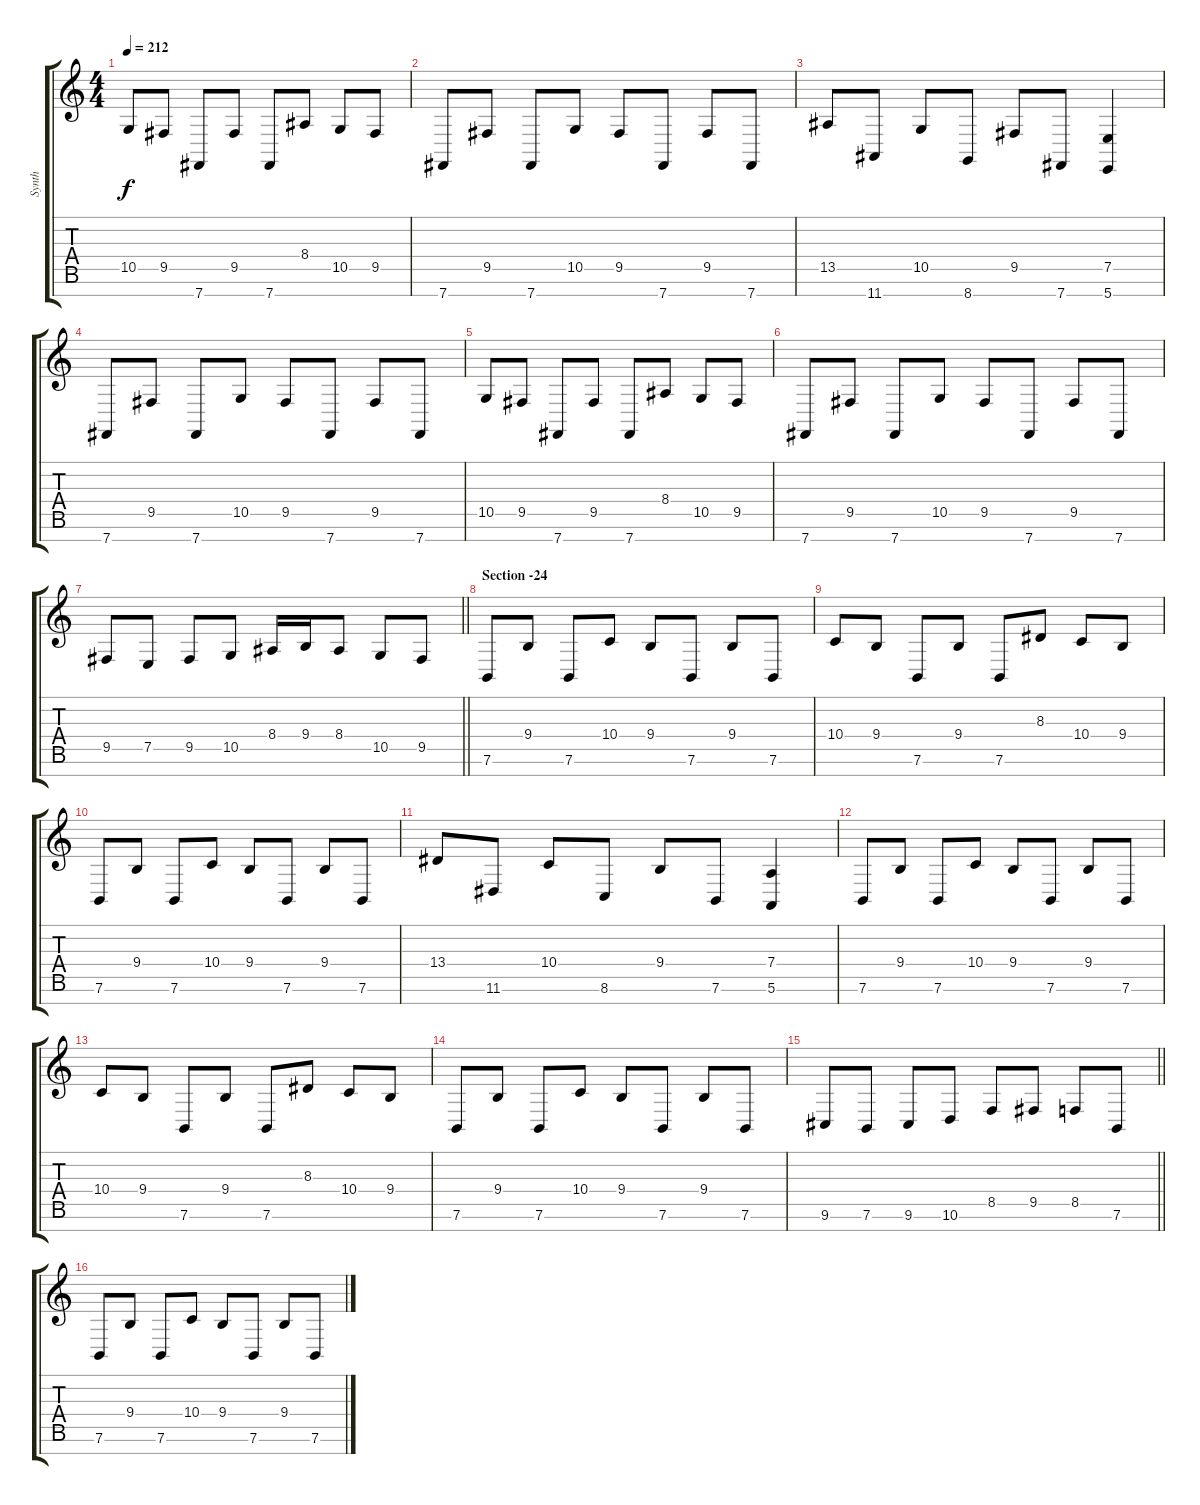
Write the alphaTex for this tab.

\track ("Synth" "Synth") {instrument lead2sawtooth}
\staff {score tabs}
\tuning (E4 B3 G3 D3 A2 E2 B1) {hide}
\ts (4 4)
\tempo 212
\clef g2
\ks c
10.5.8{dy f} 9.5.8 7.7.8 9.5.8 7.7.8 8.4.8 10.5.8 9.5.8 |
7.7.8 9.5.8 7.7.8 10.5.8 9.5.8 7.7.8 9.5.8 7.7.8 |
13.5.8 11.7.8 10.5.8 8.7.8 9.5.8 7.7.8 (7.5 5.7).4 |
7.7.8 9.5.8 7.7.8 10.5.8 9.5.8 7.7.8 9.5.8 7.7.8 |
10.5.8 9.5.8 7.7.8 9.5.8 7.7.8 8.4.8 10.5.8 9.5.8 |
7.7.8 9.5.8 7.7.8 10.5.8 9.5.8 7.7.8 9.5.8 7.7.8 |
\barLineRight lightlight
9.5.8 7.5.8 9.5.8 10.5.8 8.4.16 9.4.16 8.4.8 10.5.8 9.5.8 |
\section ("" "Section -24")
7.6.8 9.4.8 7.6.8 10.4.8 9.4.8 7.6.8 9.4.8 7.6.8 |
10.4.8 9.4.8 7.6.8 9.4.8 7.6.8 8.3.8 10.4.8 9.4.8 |
7.6.8 9.4.8 7.6.8 10.4.8 9.4.8 7.6.8 9.4.8 7.6.8 |
13.4.8 11.6.8 10.4.8 8.6.8 9.4.8 7.6.8 (7.4 5.6).4 |
7.6.8 9.4.8 7.6.8 10.4.8 9.4.8 7.6.8 9.4.8 7.6.8 |
10.4.8 9.4.8 7.6.8 9.4.8 7.6.8 8.3.8 10.4.8 9.4.8 |
7.6.8 9.4.8 7.6.8 10.4.8 9.4.8 7.6.8 9.4.8 7.6.8 |
\barLineRight lightlight
9.6.8 7.6.8 9.6.8 10.6.8 8.5.8 9.5.8 8.5.8 7.6.8 |
7.6.8 9.4.8 7.6.8 10.4.8 9.4.8 7.6.8 9.4.8 7.6.8
